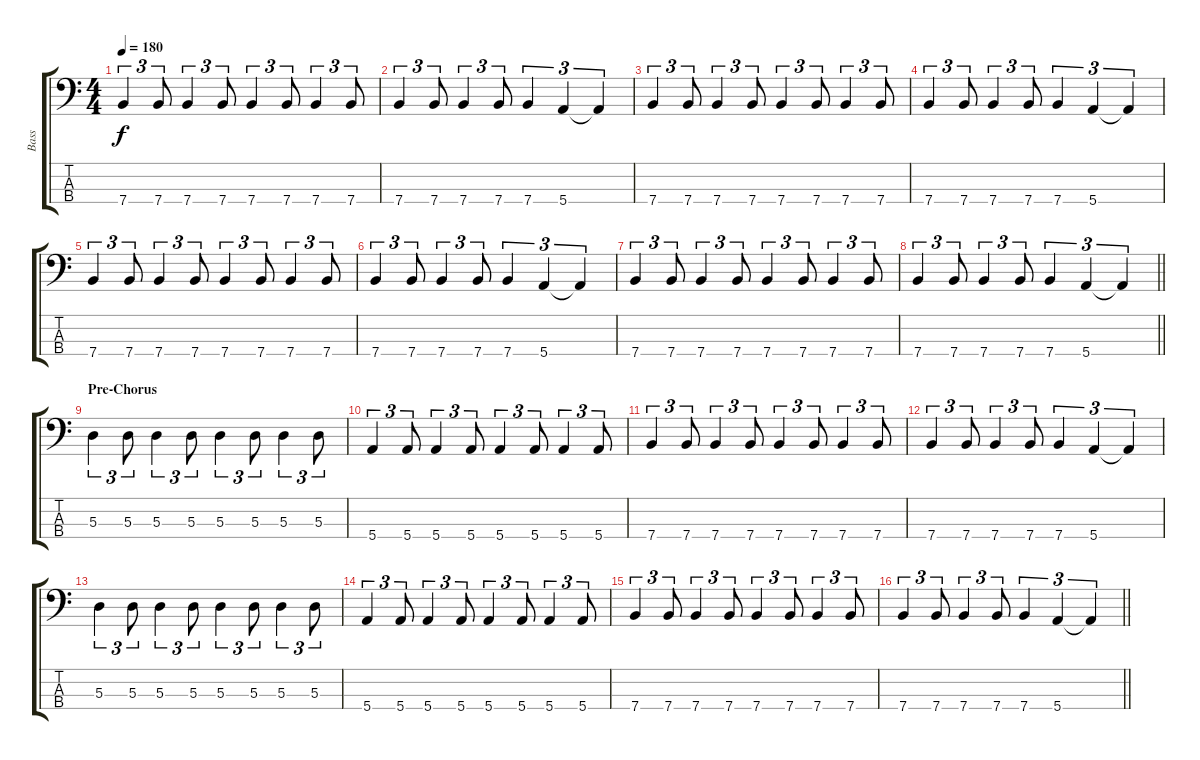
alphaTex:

\track ("Bass" "Bass") {instrument electricbasspick}
\staff {score tabs}
\tuning (G2 D2 A1 E1) {hide}
\ts (4 4)
\tempo 180
\clef f4
\ks c
7.4.4{tu (3 2) dy f} 7.4.8{tu (3 2)} 7.4.4{tu (3 2)} 7.4.8{tu (3 2)} 7.4.4{tu (3 2)} 7.4.8{tu (3 2)} 7.4.4{tu (3 2)} 7.4.8{tu (3 2)} |
7.4.4{tu (3 2)} 7.4.8{tu (3 2)} 7.4.4{tu (3 2)} 7.4.8{tu (3 2)} 7.4.4{tu (3 2)} 5.4.4{tu (3 2)} 5.4{t}.4{tu (3 2)} |
7.4.4{tu (3 2)} 7.4.8{tu (3 2)} 7.4.4{tu (3 2)} 7.4.8{tu (3 2)} 7.4.4{tu (3 2)} 7.4.8{tu (3 2)} 7.4.4{tu (3 2)} 7.4.8{tu (3 2)} |
7.4.4{tu (3 2)} 7.4.8{tu (3 2)} 7.4.4{tu (3 2)} 7.4.8{tu (3 2)} 7.4.4{tu (3 2)} 5.4.4{tu (3 2)} 5.4{t}.4{tu (3 2)} |
7.4.4{tu (3 2)} 7.4.8{tu (3 2)} 7.4.4{tu (3 2)} 7.4.8{tu (3 2)} 7.4.4{tu (3 2)} 7.4.8{tu (3 2)} 7.4.4{tu (3 2)} 7.4.8{tu (3 2)} |
7.4.4{tu (3 2)} 7.4.8{tu (3 2)} 7.4.4{tu (3 2)} 7.4.8{tu (3 2)} 7.4.4{tu (3 2)} 5.4.4{tu (3 2)} 5.4{t}.4{tu (3 2)} |
7.4.4{tu (3 2)} 7.4.8{tu (3 2)} 7.4.4{tu (3 2)} 7.4.8{tu (3 2)} 7.4.4{tu (3 2)} 7.4.8{tu (3 2)} 7.4.4{tu (3 2)} 7.4.8{tu (3 2)} |
\barLineRight lightlight
7.4.4{tu (3 2)} 7.4.8{tu (3 2)} 7.4.4{tu (3 2)} 7.4.8{tu (3 2)} 7.4.4{tu (3 2)} 5.4.4{tu (3 2)} 5.4{t}.4{tu (3 2)} |
\section ("" "Pre-Chorus")
5.3.4{tu (3 2)} 5.3.8{tu (3 2)} 5.3.4{tu (3 2)} 5.3.8{tu (3 2)} 5.3.4{tu (3 2)} 5.3.8{tu (3 2)} 5.3.4{tu (3 2)} 5.3.8{tu (3 2)} |
5.4.4{tu (3 2)} 5.4.8{tu (3 2)} 5.4.4{tu (3 2)} 5.4.8{tu (3 2)} 5.4.4{tu (3 2)} 5.4.8{tu (3 2)} 5.4.4{tu (3 2)} 5.4.8{tu (3 2)} |
7.4.4{tu (3 2)} 7.4.8{tu (3 2)} 7.4.4{tu (3 2)} 7.4.8{tu (3 2)} 7.4.4{tu (3 2)} 7.4.8{tu (3 2)} 7.4.4{tu (3 2)} 7.4.8{tu (3 2)} |
7.4.4{tu (3 2)} 7.4.8{tu (3 2)} 7.4.4{tu (3 2)} 7.4.8{tu (3 2)} 7.4.4{tu (3 2)} 5.4.4{tu (3 2)} 5.4{t}.4{tu (3 2)} |
5.3.4{tu (3 2)} 5.3.8{tu (3 2)} 5.3.4{tu (3 2)} 5.3.8{tu (3 2)} 5.3.4{tu (3 2)} 5.3.8{tu (3 2)} 5.3.4{tu (3 2)} 5.3.8{tu (3 2)} |
5.4.4{tu (3 2)} 5.4.8{tu (3 2)} 5.4.4{tu (3 2)} 5.4.8{tu (3 2)} 5.4.4{tu (3 2)} 5.4.8{tu (3 2)} 5.4.4{tu (3 2)} 5.4.8{tu (3 2)} |
7.4.4{tu (3 2)} 7.4.8{tu (3 2)} 7.4.4{tu (3 2)} 7.4.8{tu (3 2)} 7.4.4{tu (3 2)} 7.4.8{tu (3 2)} 7.4.4{tu (3 2)} 7.4.8{tu (3 2)} |
\barLineRight lightlight
7.4.4{tu (3 2)} 7.4.8{tu (3 2)} 7.4.4{tu (3 2)} 7.4.8{tu (3 2)} 7.4.4{tu (3 2)} 5.4.4{tu (3 2)} 5.4{t}.4{tu (3 2)}
